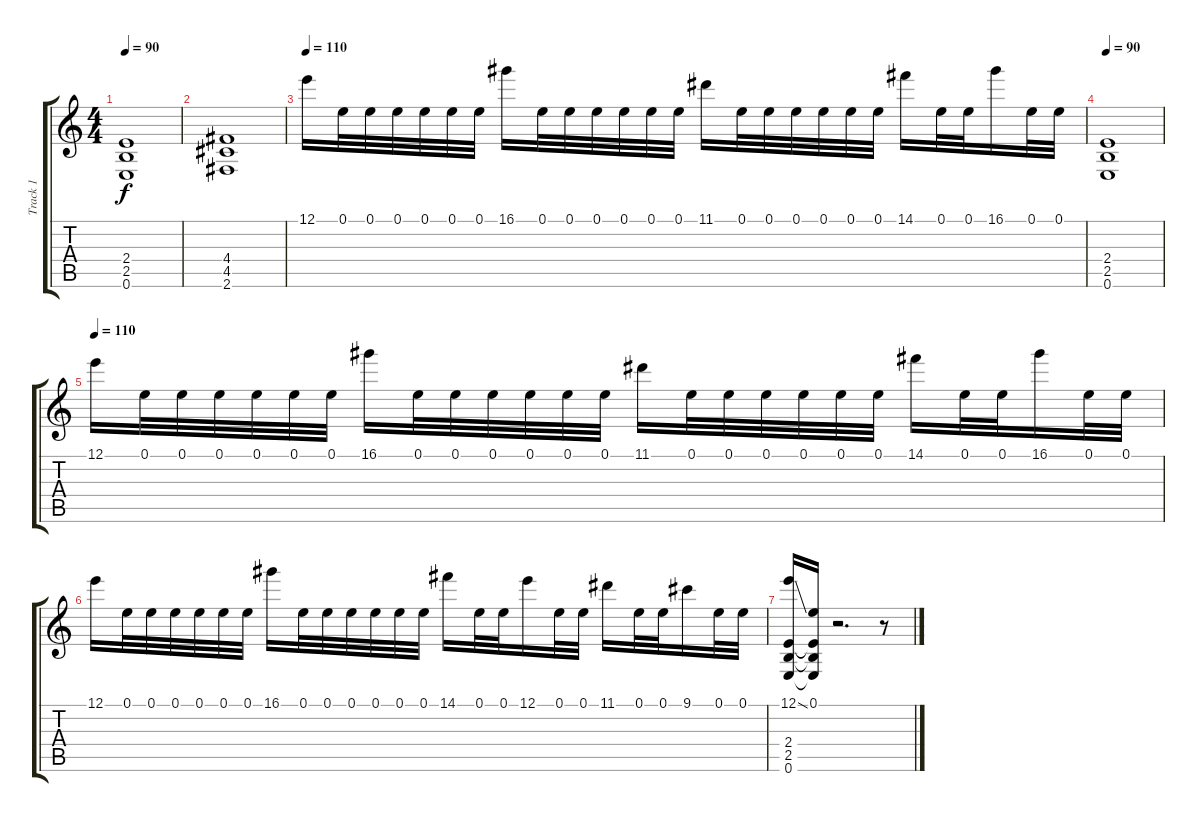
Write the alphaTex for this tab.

\track ("Track 1" "Track 1") {instrument acousticguitarsteel}
\staff {score tabs}
\tuning (E4 B3 G3 D3 A2 E2) {hide}
\ts (4 4)
\tempo 90
\clef g2
\ks c
(2.4 2.5 0.6).1{dy f instrument distortionguitar} |
(4.4 4.5 2.6).1 |
\tempo 110
12.1.16{instrument overdrivenguitar} 0.1.32 0.1.32 0.1.32 0.1.32 0.1.32 0.1.32 16.1.16 0.1.32 0.1.32 0.1.32 0.1.32 0.1.32 0.1.32 11.1.16 0.1.32 0.1.32 0.1.32 0.1.32 0.1.32 0.1.32 14.1.16 0.1.32 0.1.32 16.1.16 0.1.32 0.1.32 |
\tempo 90
(2.4 2.5 0.6).1{instrument distortionguitar} |
\tempo 110
12.1.16{instrument overdrivenguitar} 0.1.32 0.1.32 0.1.32 0.1.32 0.1.32 0.1.32 16.1.16 0.1.32 0.1.32 0.1.32 0.1.32 0.1.32 0.1.32 11.1.16 0.1.32 0.1.32 0.1.32 0.1.32 0.1.32 0.1.32 14.1.16 0.1.32 0.1.32 16.1.16 0.1.32 0.1.32 |
12.1.16 0.1.32 0.1.32 0.1.32 0.1.32 0.1.32 0.1.32 16.1.16 0.1.32 0.1.32 0.1.32 0.1.32 0.1.32 0.1.32 14.1.16 0.1.32 0.1.32 12.1.16 0.1.32 0.1.32 11.1.16 0.1.32 0.1.32 9.1.16 0.1.32 0.1.32 |
(12.1{ss} 2.4 2.5 0.6).16 (0.1 2.4{t} 2.5{t} 0.6{t}).16 r.2{d} r.8
